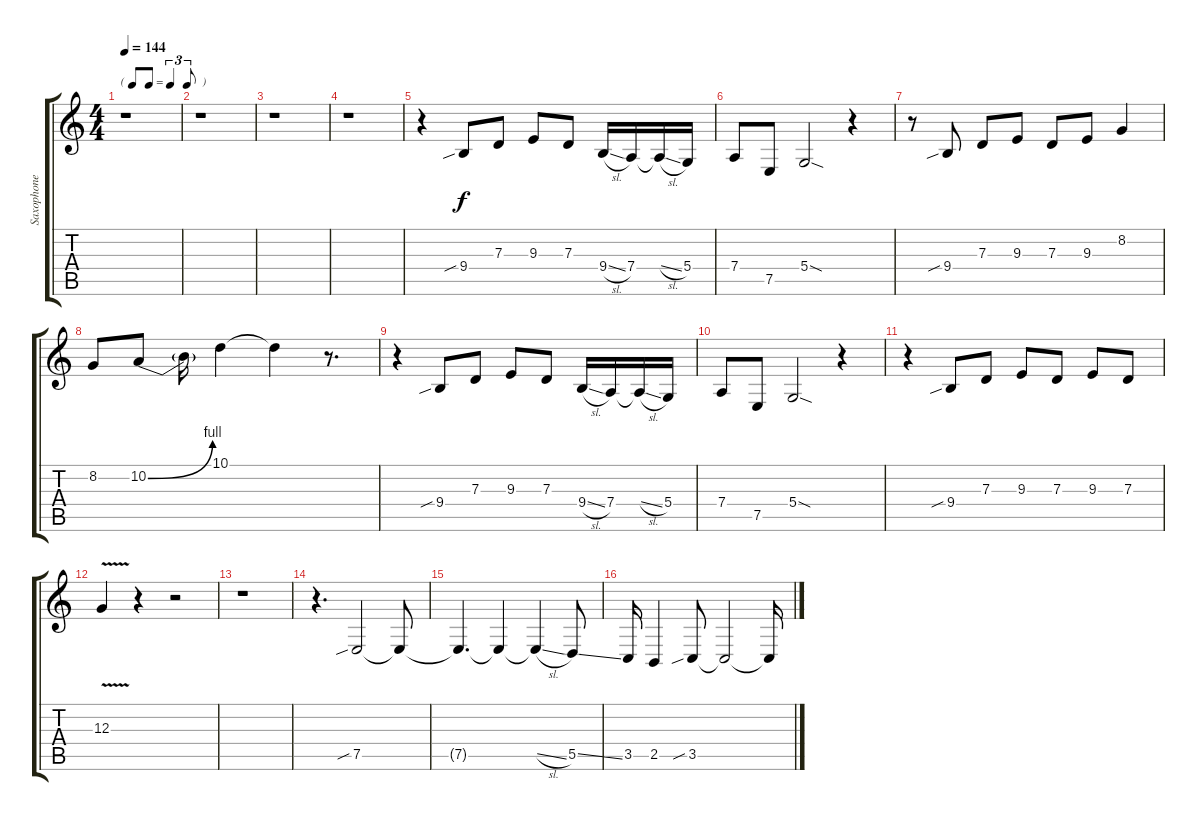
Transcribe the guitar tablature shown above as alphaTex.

\track ("Saxophone" "Saxophone") {instrument altosax}
\staff {score tabs}
\tuning (E4 B3 G3 D3 A2 E2) {hide}
\ts (4 4)
\tf triplet8th
\tempo 144
\clef g2
\ks c
r.1{dy f} |
r.1 |
r.1 |
r.1 |
r.4 9.4{sib}.8 7.3.8 9.3.8 7.3.8 9.4{sl}.16 7.4.16 7.4{sl t}.16 5.4.16 |
7.4.8 7.5.8 5.4{sod}.2 r.4 |
r.8 9.4{sib}.8 7.3.8 9.3.8 7.3.8 9.3.8 8.2.4 |
8.2.8 10.2{be (bend 0 0 60 4)}.8 10.2{t}.16 10.1.4 10.1{t}.4 r.8{d} |
r.4 9.4{sib}.8 7.3.8 9.3.8 7.3.8 9.4{sl}.16 7.4.16 7.4{sl t}.16 5.4.16 |
7.4.8 7.5.8 5.4{sod}.2 r.4 |
r.4 9.4{sib}.8 7.3.8 9.3.8 7.3.8 9.3.8 7.3.8 |
12.3{v}.4 r.4 r.2 |
r.1 |
r.4{d} 7.5{sib}.2 7.5{t}.8 |
7.5{t}.4{d} 7.5{t}.4 7.5{sl t}.4 5.5{ss}.8 |
3.5.16 2.5.4 3.5{sib}.8 3.5{t}.2 3.5{t}.16
